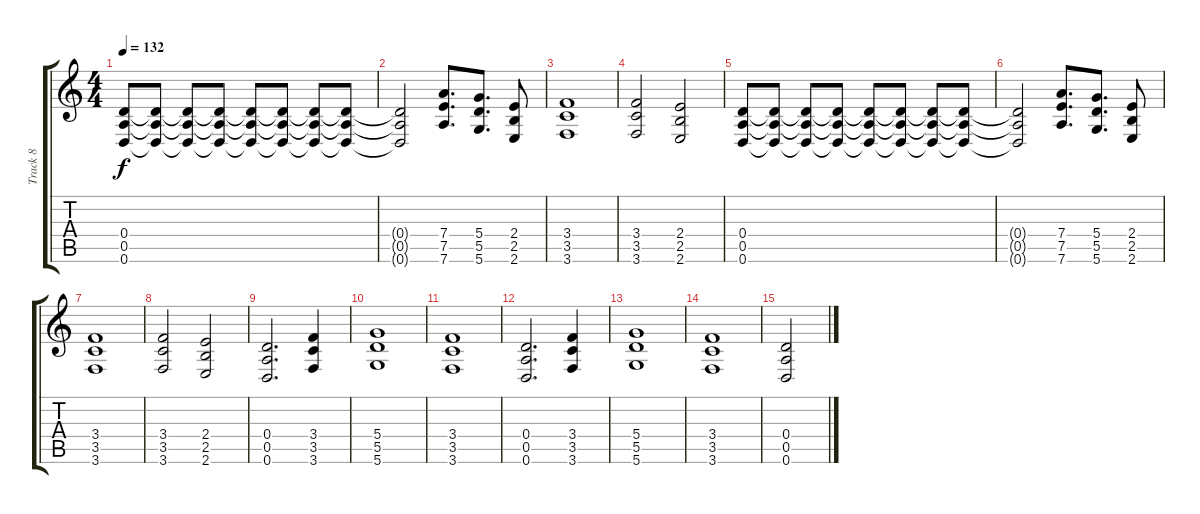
\track ("Track 8" "Track 8") {instrument distortionguitar}
\staff {score tabs}
\tuning (E4 B3 G3 D3 A2 D2) {hide}
\ts (4 4)
\tempo 132
\clef g2
\ks c
(0.4 0.5 0.6).8{dy f} (0.4{t} 0.5{t} 0.6{t}).8 (0.4{t} 0.5{t} 0.6{t}).8 (0.4{t} 0.5{t} 0.6{t}).8 (0.4{t} 0.5{t} 0.6{t}).8 (0.4{t} 0.5{t} 0.6{t}).8 (0.4{t} 0.5{t} 0.6{t}).8 (0.4{t} 0.5{t} 0.6{t}).8 |
(0.4{t} 0.5{t} 0.6{t}).2 (7.4 7.5 7.6).8{d} (5.4 5.5 5.6).8{d} (2.4 2.5 2.6).8 |
(3.4 3.5 3.6).1 |
(3.4 3.5 3.6).2 (2.4 2.5 2.6).2 |
(0.4 0.5 0.6).8 (0.4{t} 0.5{t} 0.6{t}).8 (0.4{t} 0.5{t} 0.6{t}).8 (0.4{t} 0.5{t} 0.6{t}).8 (0.4{t} 0.5{t} 0.6{t}).8 (0.4{t} 0.5{t} 0.6{t}).8 (0.4{t} 0.5{t} 0.6{t}).8 (0.4{t} 0.5{t} 0.6{t}).8 |
(0.4{t} 0.5{t} 0.6{t}).2 (7.4 7.5 7.6).8{d} (5.4 5.5 5.6).8{d} (2.4 2.5 2.6).8 |
(3.4 3.5 3.6).1 |
(3.4 3.5 3.6).2 (2.4 2.5 2.6).2 |
(0.4 0.5 0.6).2{d} (3.4 3.5 3.6).4 |
(5.4 5.5 5.6).1 |
(3.4 3.5 3.6).1 |
(0.4 0.5 0.6).2{d} (3.4 3.5 3.6).4 |
(5.4 5.5 5.6).1 |
(3.4 3.5 3.6).1 |
(0.4 0.5 0.6).2
